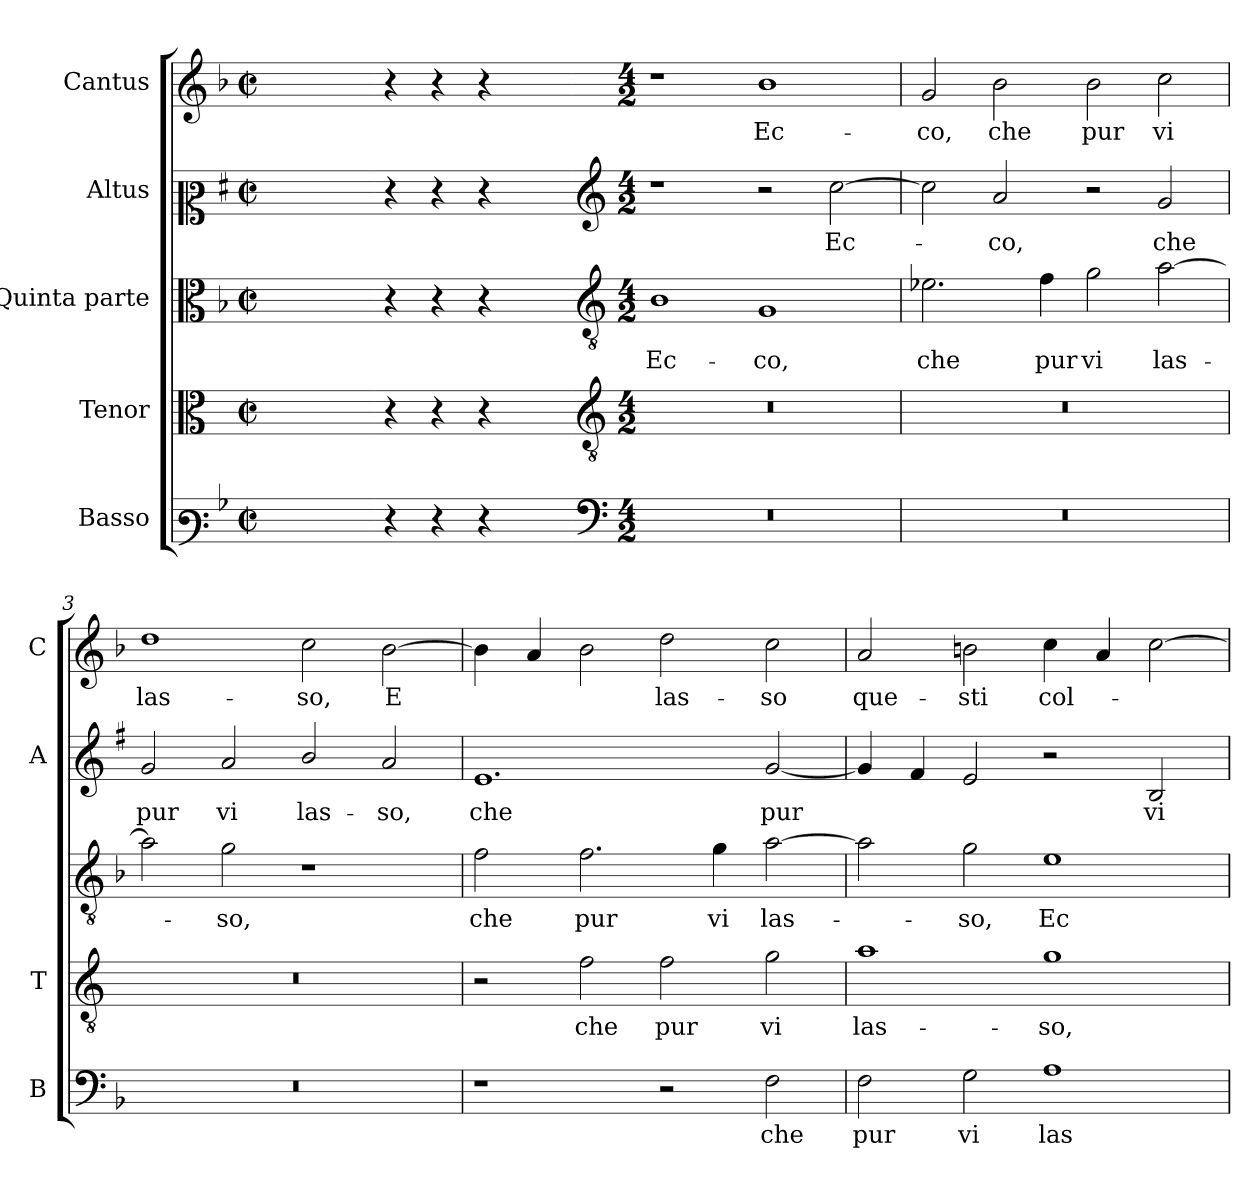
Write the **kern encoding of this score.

**kern	**text	**kern	**text	**kern	**text	**kern	**text	**kern	**text
*part5	*part5	*part4	*part4	*part3	*part3	*part2	*part2	*part1	*part1
*staff5	*staff5	*staff4	*staff4	*staff3	*staff3	*staff2	*staff2	*staff1	*staff1
*I"Basso	*	*I"Tenor	*	*I"Quinta parte	*	*I"Altus	*	*I"Cantus	*
*I'B	*	*I'T	*	*	*	*I'A	*	*I'C	*
*clefF3	*	*clefC3	*	*clefC3	*	*clefC2	*	*clefG2	*
*	*	*ITrd4c7	*	*	*	*ITrd1c2	*	*	*
*k[b-]	*	*k[b-]	*	*k[b-]	*	*k[b-]	*	*k[b-]	*
*F:	*	*F:	*	*F:	*	*F:	*	*F:	*
*M2/2	*	*M2/2	*	*M2/2	*	*M2/2	*	*M2/2	*
*met(c|)	*	*met(c|)	*	*met(c|)	*	*met(c|)	*	*met(c|)	*
=	=	=	=	=	=	=	=	=	=
1ryy	.	1ryy	.	1ryy	.	1ryy	.	1ryy	.
=1X-	=1X-	=1X-	=1X-	=1X-	=1X-	=1X-	=1X-	=1X-	=1X-
4r	.	4r	.	4r	.	4r	.	4r	.
4r	.	4r	.	4r	.	4r	.	4r	.
4r	.	4r	.	4r	.	4r	.	4r	.
4ryy	.	4ryy	.	4ryy	.	4ryy	.	4ryy	.
=1-	=1-	=1-	=1-	=1-	=1-	=1-	=1-	=1-	=1-
*clefF4	*	*clefGv2	*	*clefGv2	*	*clefG2	*	*	*
*M4/2	*	*M4/2	*	*M4/2	*	*M4/2	*	*M4/2	*
!	!	!	!	!	!LO:LY:b	!	!	!	!
0r	.	0r	.	1B-	Ec-	1r	.	1r	.
!	!	!	!	!	!LO:LY:b	!	!	!	!LO:LY:b
.	.	.	.	1G	-co,	2r	.	1b-	Ec-
!	!	!	!	!	!	!	!LO:LY:b	!	!
.	.	.	.	.	.	[2b-\	Ec-	.	.
=2	=2	=2	=2	=2	=2	=2	=2	=2	=2
!	!	!	!	!	!LO:LY:b	!	!	!	!LO:LY:b
0r	.	0r	.	2.e-X\	che	2b-\]	.	2g/	-co,
!	!	!	!	!	!	!	!LO:LY:b	!	!LO:LY:b
.	.	.	.	.	.	2g/	-co,	2b-\	che
!	!	!	!	!	!LO:LY:b	!	!	!	!
.	.	.	.	4f\	pur	.	.	.	.
!	!	!	!	!	!LO:LY:b	!	!	!	!LO:LY:b
.	.	.	.	2g\	vi	2r	.	2b-\	pur
!	!	!	!	!	!LO:LY:b	!	!LO:LY:b	!	!LO:LY:b
.	.	.	.	[2a\	las-	2f/	che	2cc\	vi
=3	=3	=3	=3	=3	=3	=3	=3	=3	=3
!	!	!	!	!	!	!	!LO:LY:b	!	!LO:LY:b
0r	.	0r	.	2a\]	.	2f/	pur	1dd	las-
!	!	!	!	!	!LO:LY:b	!	!LO:LY:b	!	!
.	.	.	.	2g\	-so,	2g/	vi	.	.
!	!	!	!	!	!	!	!LO:LY:b	!	!LO:LY:b
.	.	.	.	1r	.	2a/	las-	2cc\	-so,
!	!	!	!	!	!	!	!LO:LY:b	!	!LO:LY:b
.	.	.	.	.	.	2g/	-so,	[2b-\	E
=4	=4	=4	=4	=4	=4	=4	=4	=4	=4
!	!	!	!	!	!LO:LY:b	!	!LO:LY:b	!	!
1r	.	2r	.	2f\	che	1.d	che	4b-\]	.
.	.	.	.	.	.	.	.	4a/	.
!	!	!	!LO:LY:b	!	!LO:LY:b	!	!	!	!
.	.	2B-\	che	2.f\	pur	.	.	2b-\	.
!	!	!	!LO:LY:b	!	!	!	!	!	!LO:LY:b
2r	.	2B-\	pur	.	.	.	.	2dd\	las-
!	!	!	!	!	!LO:LY:b	!	!	!	!
.	.	.	.	4g\	vi	.	.	.	.
!	!LO:LY:b	!	!LO:LY:b	!	!LO:LY:b	!	!LO:LY:b	!	!LO:LY:b
2F\	che	2c\	vi	[2a\	las-	[2f/	pur	2cc\	-so
!!LO:LB:g=z
=5	=5	=5	=5	=5	=5	=5	=5	=5	=5
!	!LO:LY:b	!	!LO:LY:b	!	!	!	!	!	!LO:LY:b
2F\	pur	1d	las-	2a\]	.	4f/]	.	2a/	que-
.	.	.	.	.	.	4e/	.	.	.
!	!LO:LY:b	!	!	!	!LO:LY:b	!	!	!	!LO:LY:b
2G\	vi	.	.	2g\	-so,	2d/	.	2bn\	-sti
!	!LO:LY:b	!	!LO:LY:b	!	!LO:LY:b	!	!	!	!LO:LY:b
1A	las-	1c	-so,	1e	Ec-	2r	.	4cc\	col-
.	.	.	.	.	.	.	.	4a/	.
!	!	!	!	!	!	!	!LO:LY:b	!	!
.	.	.	.	.	.	2A/	vi	[2cc\	.
=	=	=	=	=	=	=	=	=	=
*-	*-	*-	*-	*-	*-	*-	*-	*-	*-
